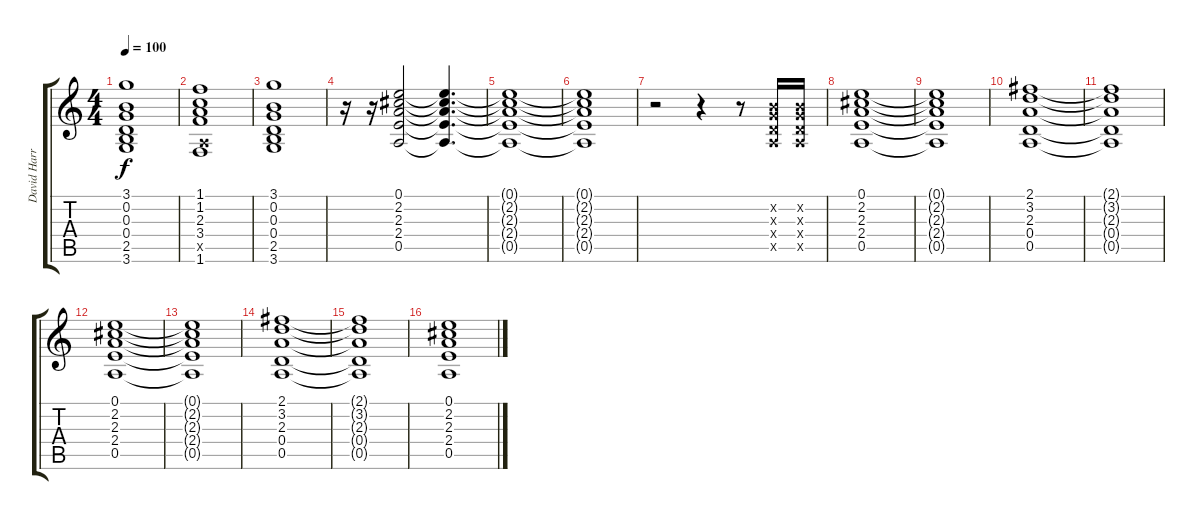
\track ("David Harris" "David Harr") {instrument overdrivenguitar}
\staff {score tabs}
\tuning (E4 B3 G3 D3 A2 E2) {hide}
\ts (4 4)
\tempo 100
\clef g2
\ks c
(3.1 0.2 0.3 0.4 2.5 3.6).1{dy f} |
(1.1 1.2 2.3 3.4 0.5{x} 1.6).1 |
(3.1 0.2 0.3 0.4 2.5 3.6).1 |
r.16{volume 11} r.16 (0.1 2.2 2.3 2.4 0.5).2 (0.1{t} 2.2{t} 2.3{t} 2.4{t} 0.5{t}).4{d} |
(0.1{t} 2.2{t} 2.3{t} 2.4{t} 0.5{t}).1 |
(0.1{t} 2.2{t} 2.3{t} 2.4{t} 0.5{t}).1 |
r.2 r.4 r.8 (0.2{x} 0.3{x} 0.4{x} 0.5{x}).16 (0.2{x} 0.3{x} 0.4{x} 0.5{x}).16 |
(0.1 2.2 2.3 2.4 0.5).1{volume 8} |
(0.1{t} 2.2{t} 2.3{t} 2.4{t} 0.5{t}).1 |
(2.1 3.2 2.3 0.4 0.5).1 |
(2.1{t} 3.2{t} 2.3{t} 0.4{t} 0.5{t}).1 |
(0.1 2.2 2.3 2.4 0.5).1 |
(0.1{t} 2.2{t} 2.3{t} 2.4{t} 0.5{t}).1 |
(2.1 3.2 2.3 0.4 0.5).1 |
(2.1{t} 3.2{t} 2.3{t} 0.4{t} 0.5{t}).1 |
(0.1 2.2 2.3 2.4 0.5).1
